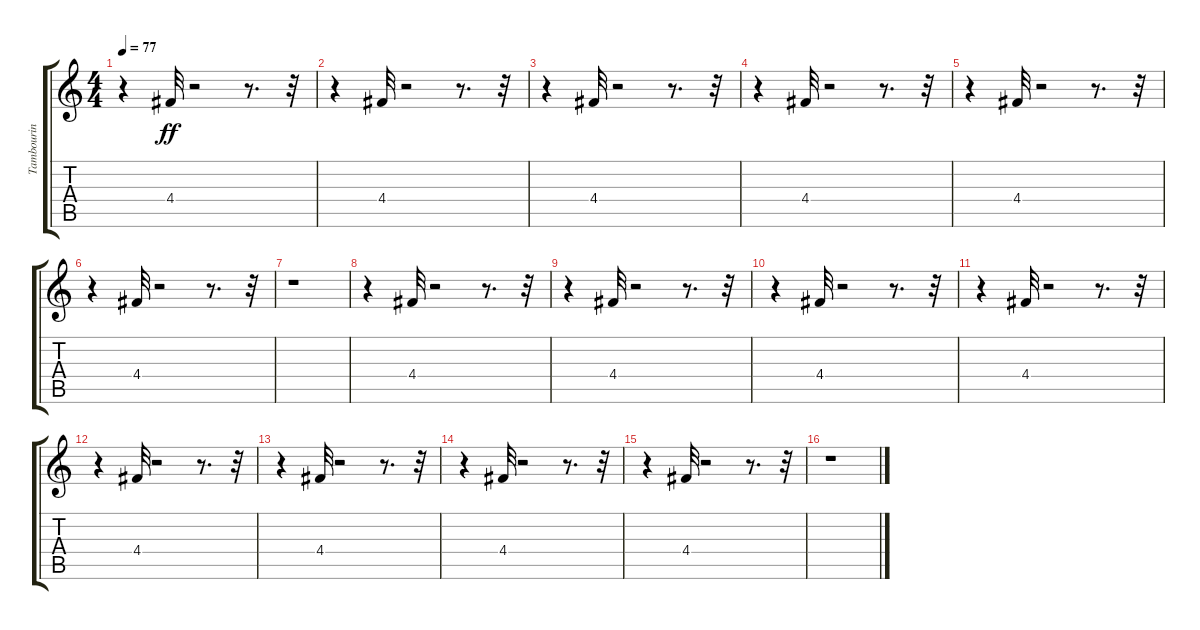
\track ("Tambourin" "Tambourin") {instrument acousticguitarsteel}
\staff {score tabs}
\tuning (E4 B3 G3 D3 A2 E2) {hide}
\ts (4 4)
\tempo 77
\clef g2
\ks c
r.4{dy ff} 4.4.32 r.2 r.8{d} r.32 |
r.4 4.4.32 r.2 r.8{d} r.32 |
r.4 4.4.32 r.2 r.8{d} r.32 |
r.4 4.4.32 r.2 r.8{d} r.32 |
r.4 4.4.32 r.2 r.8{d} r.32 |
r.4 4.4.32 r.2 r.8{d} r.32 |
r.1 |
r.4 4.4.32 r.2 r.8{d} r.32 |
r.4 4.4.32 r.2 r.8{d} r.32 |
r.4 4.4.32 r.2 r.8{d} r.32 |
r.4 4.4.32 r.2 r.8{d} r.32 |
r.4 4.4.32 r.2 r.8{d} r.32 |
r.4 4.4.32 r.2 r.8{d} r.32 |
r.4 4.4.32 r.2 r.8{d} r.32 |
r.4 4.4.32 r.2 r.8{d} r.32 |
r.1
